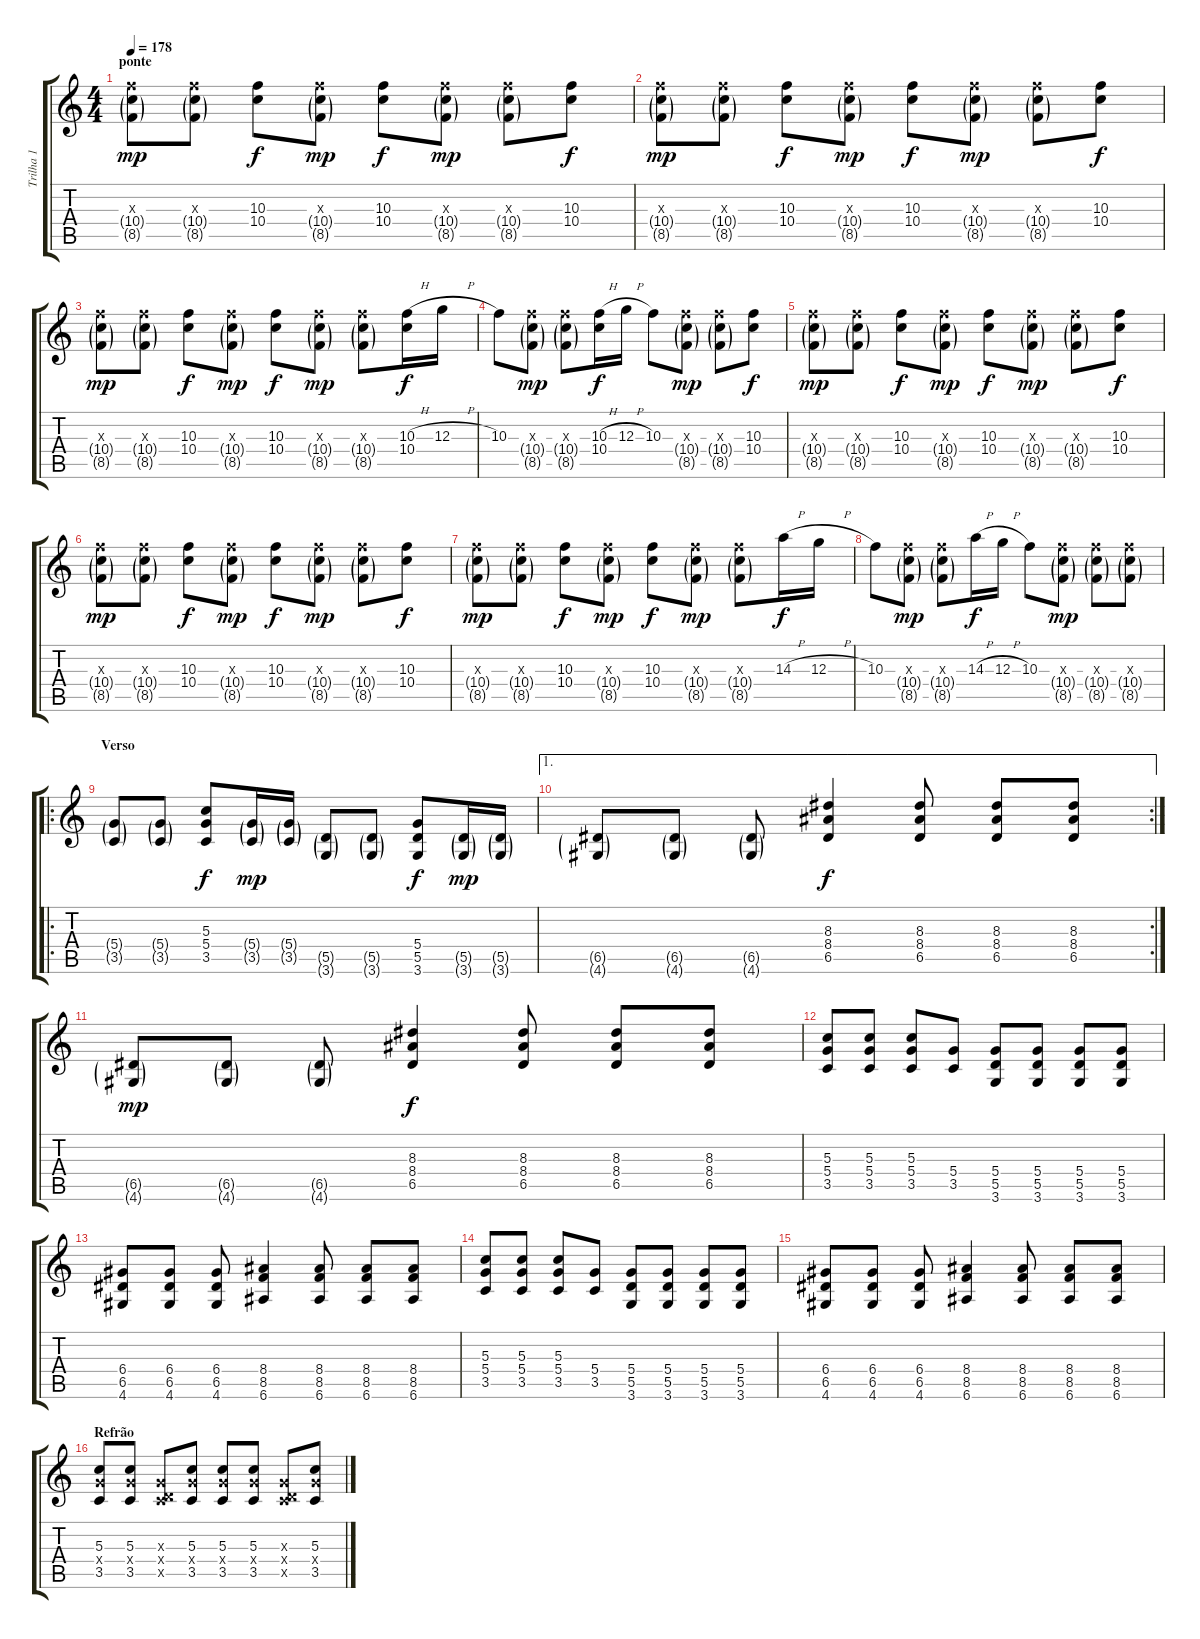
\track ("Trilha 1" "Trilha 1") {instrument distortionguitar}
\staff {score tabs}
\tuning (E4 B3 G3 D3 A2 E2) {hide}
\ts (4 4)
\section ("" "ponte")
\tempo 178
\clef g2
\ks c
(10.3{x} 10.4{g} 8.5{g}).8{dy mp} (10.3{x} 10.4{g} 8.5{g}).8 (10.3 10.4).8{dy f} (10.3{x} 10.4{g} 8.5{g}).8{dy mp} (10.3 10.4).8{dy f} (10.3{x} 10.4{g} 8.5{g}).8{dy mp} (10.3{x} 10.4{g} 8.5{g}).8 (10.3 10.4).8{dy f} |
(10.3{x} 10.4{g} 8.5{g}).8{dy mp} (10.3{x} 10.4{g} 8.5{g}).8 (10.3 10.4).8{dy f} (10.3{x} 10.4{g} 8.5{g}).8{dy mp} (10.3 10.4).8{dy f} (10.3{x} 10.4{g} 8.5{g}).8{dy mp} (10.3{x} 10.4{g} 8.5{g}).8 (10.3 10.4).8{dy f} |
(10.3{x} 10.4{g} 8.5{g}).8{dy mp} (10.3{x} 10.4{g} 8.5{g}).8 (10.3 10.4).8{dy f} (10.3{x} 10.4{g} 8.5{g}).8{dy mp} (10.3 10.4).8{dy f} (10.3{x} 10.4{g} 8.5{g}).8{dy mp} (10.3{x} 10.4{g} 8.5{g}).8 (10.3{h} 10.4).16{dy f} 12.3{h}.16 |
10.3.8 (10.3{x} 10.4{g} 8.5{g}).8{dy mp} (10.3{x} 10.4{g} 8.5{g}).8 (10.3{h} 10.4).16{dy f} 12.3{h}.16 10.3.8 (10.3{x} 10.4{g} 8.5{g}).8{dy mp} (10.3{x} 10.4{g} 8.5{g}).8 (10.3 10.4).8{dy f} |
(10.3{x} 10.4{g} 8.5{g}).8{dy mp} (10.3{x} 10.4{g} 8.5{g}).8 (10.3 10.4).8{dy f} (10.3{x} 10.4{g} 8.5{g}).8{dy mp} (10.3 10.4).8{dy f} (10.3{x} 10.4{g} 8.5{g}).8{dy mp} (10.3{x} 10.4{g} 8.5{g}).8 (10.3 10.4).8{dy f} |
(10.3{x} 10.4{g} 8.5{g}).8{dy mp} (10.3{x} 10.4{g} 8.5{g}).8 (10.3 10.4).8{dy f} (10.3{x} 10.4{g} 8.5{g}).8{dy mp} (10.3 10.4).8{dy f} (10.3{x} 10.4{g} 8.5{g}).8{dy mp} (10.3{x} 10.4{g} 8.5{g}).8 (10.3 10.4).8{dy f} |
(10.3{x} 10.4{g} 8.5{g}).8{dy mp} (10.3{x} 10.4{g} 8.5{g}).8 (10.3 10.4).8{dy f} (10.3{x} 10.4{g} 8.5{g}).8{dy mp} (10.3 10.4).8{dy f} (10.3{x} 10.4{g} 8.5{g}).8{dy mp} (10.3{x} 10.4{g} 8.5{g}).8 14.3{h}.16{dy f} 12.3{h}.16 |
10.3.8 (10.3{x} 10.4{g} 8.5{g}).8{dy mp} (10.3{x} 10.4{g} 8.5{g}).8 14.3{h}.16{dy f} 12.3{h}.16 10.3.8 (10.3{x} 10.4{g} 8.5{g}).8{dy mp} (10.3{x} 10.4{g} 8.5{g}).8 (10.3{x} 10.4{g} 8.5{g}).8 |
\ro
\section ("" "Verso")
(5.4{g} 3.5{g}).8 (5.4{g} 3.5{g}).8 (5.3 5.4 3.5).8{dy f} (5.4{g} 3.5{g}).16{dy mp} (5.4{g} 3.5{g}).16 (5.5{g} 3.6{g}).8 (5.5{g} 3.6{g}).8 (5.4 5.5 3.6).8{dy f} (5.5{g} 3.6{g}).16{dy mp} (5.5{g} 3.6{g}).16 |
\ae 1
\rc 2
(6.5{g} 4.6{g}).8 (6.5{g} 4.6{g}).8 (6.5{g} 4.6{g}).8 (8.3 8.4 6.5).4{dy f} (8.3 8.4 6.5).8 (8.3 8.4 6.5).8 (8.3 8.4 6.5).8 |
(6.5{g} 4.6{g}).8{dy mp} (6.5{g} 4.6{g}).8 (6.5{g} 4.6{g}).8 (8.3 8.4 6.5).4{dy f} (8.3 8.4 6.5).8 (8.3 8.4 6.5).8 (8.3 8.4 6.5).8 |
(5.3 5.4 3.5).8 (5.3 5.4 3.5).8 (5.3 5.4 3.5).8 (5.4 3.5).8 (5.4 5.5 3.6).8 (5.4 5.5 3.6).8 (5.4 5.5 3.6).8 (5.4 5.5 3.6).8 |
(6.4 6.5 4.6).8 (6.4 6.5 4.6).8 (6.4 6.5 4.6).8 (8.4 8.5 6.6).4 (8.4 8.5 6.6).8 (8.4 8.5 6.6).8 (8.4 8.5 6.6).8 |
(5.3 5.4 3.5).8 (5.3 5.4 3.5).8 (5.3 5.4 3.5).8 (5.4 3.5).8 (5.4 5.5 3.6).8 (5.4 5.5 3.6).8 (5.4 5.5 3.6).8 (5.4 5.5 3.6).8 |
(6.4 6.5 4.6).8 (6.4 6.5 4.6).8 (6.4 6.5 4.6).8 (8.4 8.5 6.6).4 (8.4 8.5 6.6).8 (8.4 8.5 6.6).8 (8.4 8.5 6.6).8 |
\section ("" "Refrão")
(5.3 5.4{x} 3.5).8 (5.3 5.4{x} 3.5).8 (0.3{x} 0.4{x} 3.5{x}).8 (5.3 5.4{x} 3.5).8 (5.3 5.4{x} 3.5).8 (5.3 5.4{x} 3.5).8 (0.3{x} 0.4{x} 3.5{x}).8 (5.3 5.4{x} 3.5).8
